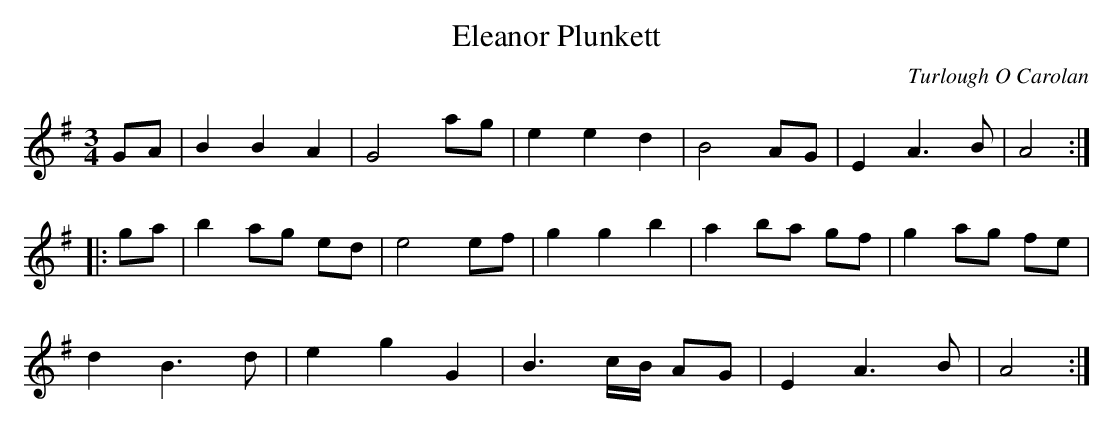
X:1
T:Eleanor Plunkett
C:Turlough O Carolan
L:1/8
M:3/4
K:G major
GA|B2B2A2|G4ag|e2e2d2|B4AG|E2A3B|A4:|
|:ga|b2ag ed|e4ef|g2g2b2|a2ba gf|g2ag fe|
d2B3d|e2g2G2|B3c/2B/2 AG|E2A3B|A4:|
